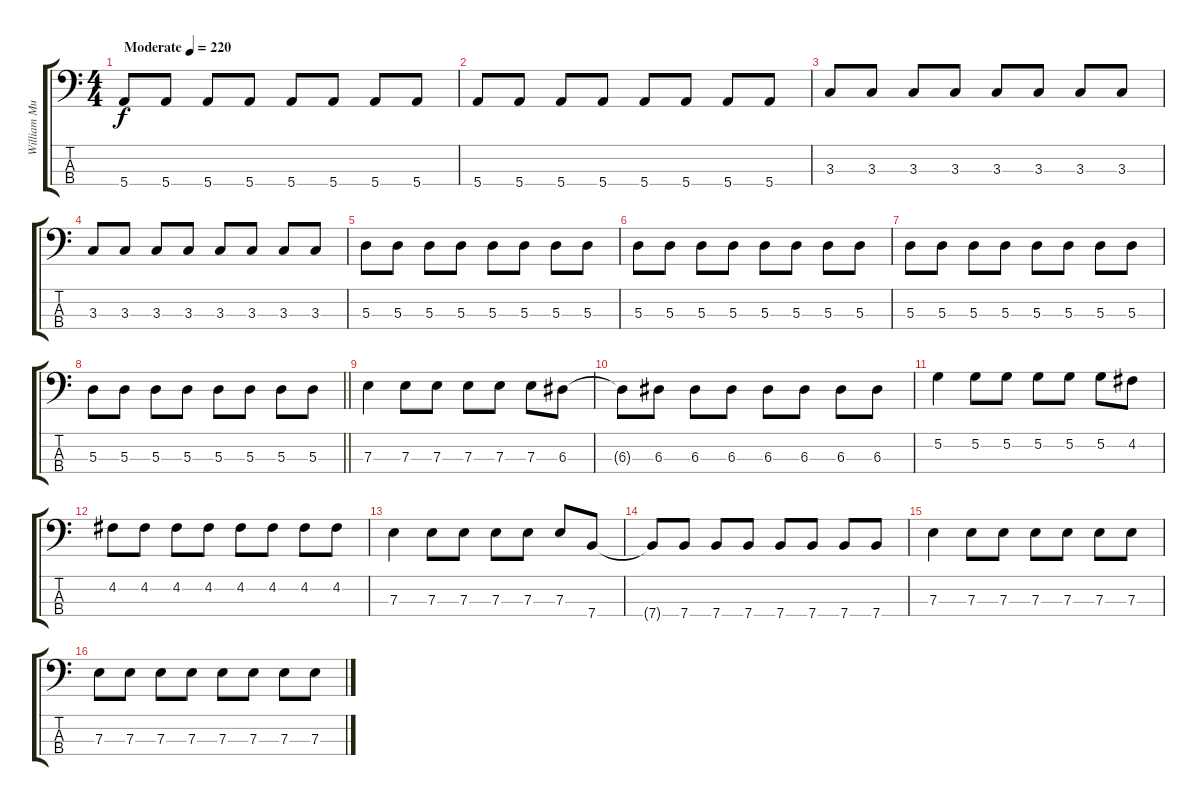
\track ("William Murderface (Bass Guitar)" "William Mu") {instrument electricbassfinger}
\staff {score tabs}
\tuning (G2 D2 A1 E1) {hide}
\ts (4 4)
\tempo (220 "Moderate")
\clef f4
\ks c
5.4.8{dy f instrument electricbassfinger} 5.4.8 5.4.8 5.4.8 5.4.8 5.4.8 5.4.8 5.4.8 |
5.4.8 5.4.8 5.4.8 5.4.8 5.4.8 5.4.8 5.4.8 5.4.8 |
3.3.8 3.3.8 3.3.8 3.3.8 3.3.8 3.3.8 3.3.8 3.3.8 |
3.3.8 3.3.8 3.3.8 3.3.8 3.3.8 3.3.8 3.3.8 3.3.8 |
5.3.8 5.3.8 5.3.8 5.3.8 5.3.8 5.3.8 5.3.8 5.3.8 |
5.3.8 5.3.8 5.3.8 5.3.8 5.3.8 5.3.8 5.3.8 5.3.8 |
5.3.8 5.3.8 5.3.8 5.3.8 5.3.8 5.3.8 5.3.8 5.3.8 |
\barLineRight lightlight
5.3.8 5.3.8 5.3.8 5.3.8 5.3.8 5.3.8 5.3.8 5.3.8 |
7.3.4 7.3.8 7.3.8 7.3.8 7.3.8 7.3.8 6.3.8 |
6.3{t}.8 6.3.8 6.3.8 6.3.8 6.3.8 6.3.8 6.3.8 6.3.8 |
5.2.4 5.2.8 5.2.8 5.2.8 5.2.8 5.2.8 4.2.8 |
4.2.8 4.2.8 4.2.8 4.2.8 4.2.8 4.2.8 4.2.8 4.2.8 |
7.3.4 7.3.8 7.3.8 7.3.8 7.3.8 7.3.8 7.4.8 |
7.4{t}.8 7.4.8 7.4.8 7.4.8 7.4.8 7.4.8 7.4.8 7.4.8 |
7.3.4 7.3.8 7.3.8 7.3.8 7.3.8 7.3.8 7.3.8 |
7.3.8 7.3.8 7.3.8 7.3.8 7.3.8 7.3.8 7.3.8 7.3.8
